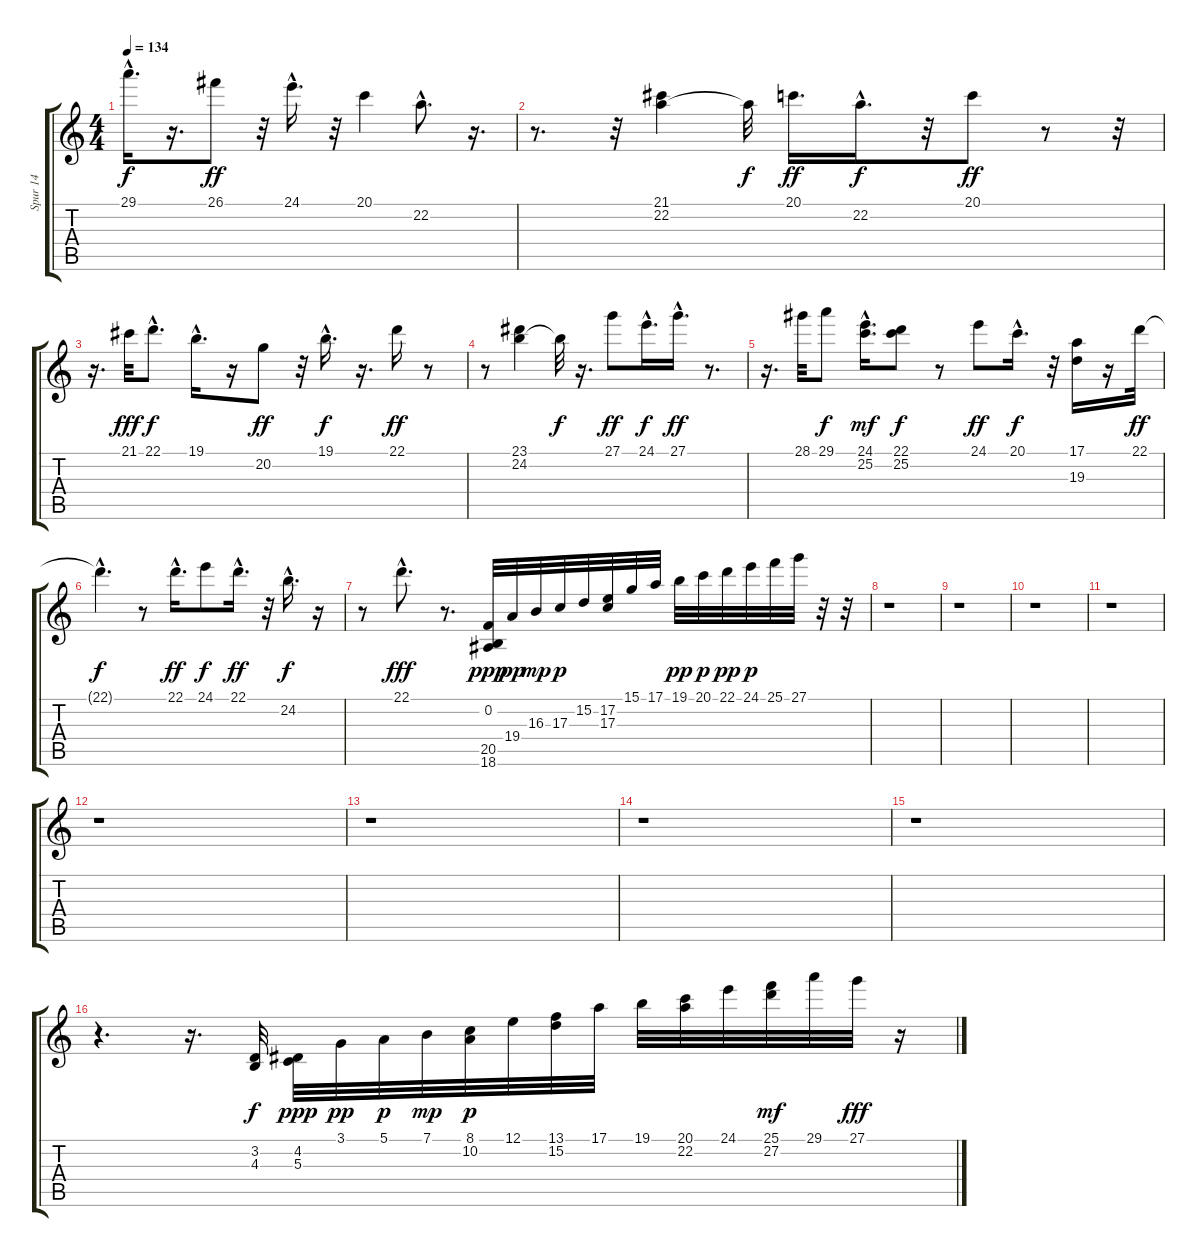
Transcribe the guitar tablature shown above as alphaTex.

\track ("Spur 14" "Spur 14") {instrument vibraphone}
\staff {score tabs}
\tuning (E4 B3 G3 D3 A2 E2) {hide}
\ts (4 4)
\tempo 134
\clef g2
\ks c
29.1{hac t}.16{d dy f} r.16{d} 26.1.8{dy ff} r.32 24.1{hac}.16{d} r.32 20.1.4 22.2{hac}.8{d} r.16{d} |
r.8{d} r.32 (21.1 22.2).4 22.2{t}.32{dy f} 20.1.16{d dy ff} 22.2{hac}.16{d dy f} r.32 20.1.8{dy ff} r.8 r.32 |
r.16{d} 21.1.32{dy fff} 22.1{hac}.8{d dy f} 19.1{hac}.16{d} r.16 20.2.8{dy ff} r.32 19.1{hac}.16{d dy f} r.16{d} 22.1.16{dy ff} r.8 |
r.8 (23.1 24.2).4 24.2{t}.32{dy f} r.16{d} 27.1.8{dy ff} 24.1{hac}.16{d dy f} 27.1{hac}.16{d dy ff} r.8{d} |
r.16{d} 28.1.32 29.1.8{dy f} (24.1{hac} 25.2).16{d dy mf} (22.1 25.2).8{dy f} r.8 24.1.8{dy ff} 20.1{hac}.16{d dy f} r.32 (17.1 19.3).16 r.16 22.1.32{dy ff} |
22.1{hac t}.4{d dy f} r.8 22.1{hac}.16{d dy ff} 24.1.8{dy f} 22.1{hac}.16{d dy ff} r.32 24.2{hac}.16{d dy f} r.16 |
r.8 22.1{hac}.8{d dy fff} r.8{d} (0.2 20.5 18.6).32{dy ppp} 19.4.32{dy pp} 16.3.32{dy mp} 17.3.32{dy p} 15.2.32 (17.2 17.3).32 15.1.32 17.1.32 19.1.32{dy pp} 20.1.32{dy p} 22.1.32{dy pp} 24.1.32{dy p} 25.1.32 27.1.32 r.32 r.32 |
r.1 |
r.1 |
r.1 |
r.1 |
r.1 |
r.1 |
r.1 |
r.1 |
r.4{d} r.16{d} (3.2 4.3).32{dy f instrument glockenspiel} (4.2 5.3).32{dy ppp} 3.1.32{dy pp} 5.1.32{dy p} 7.1.32{dy mp} (8.1 10.2).32{dy p} 12.1.32 (13.1 15.2).32 17.1.32 19.1.32 (20.1 22.2).32 24.1.32 (25.1 27.2).32{dy mf} 29.1.32 27.1.32{dy fff} r.16
